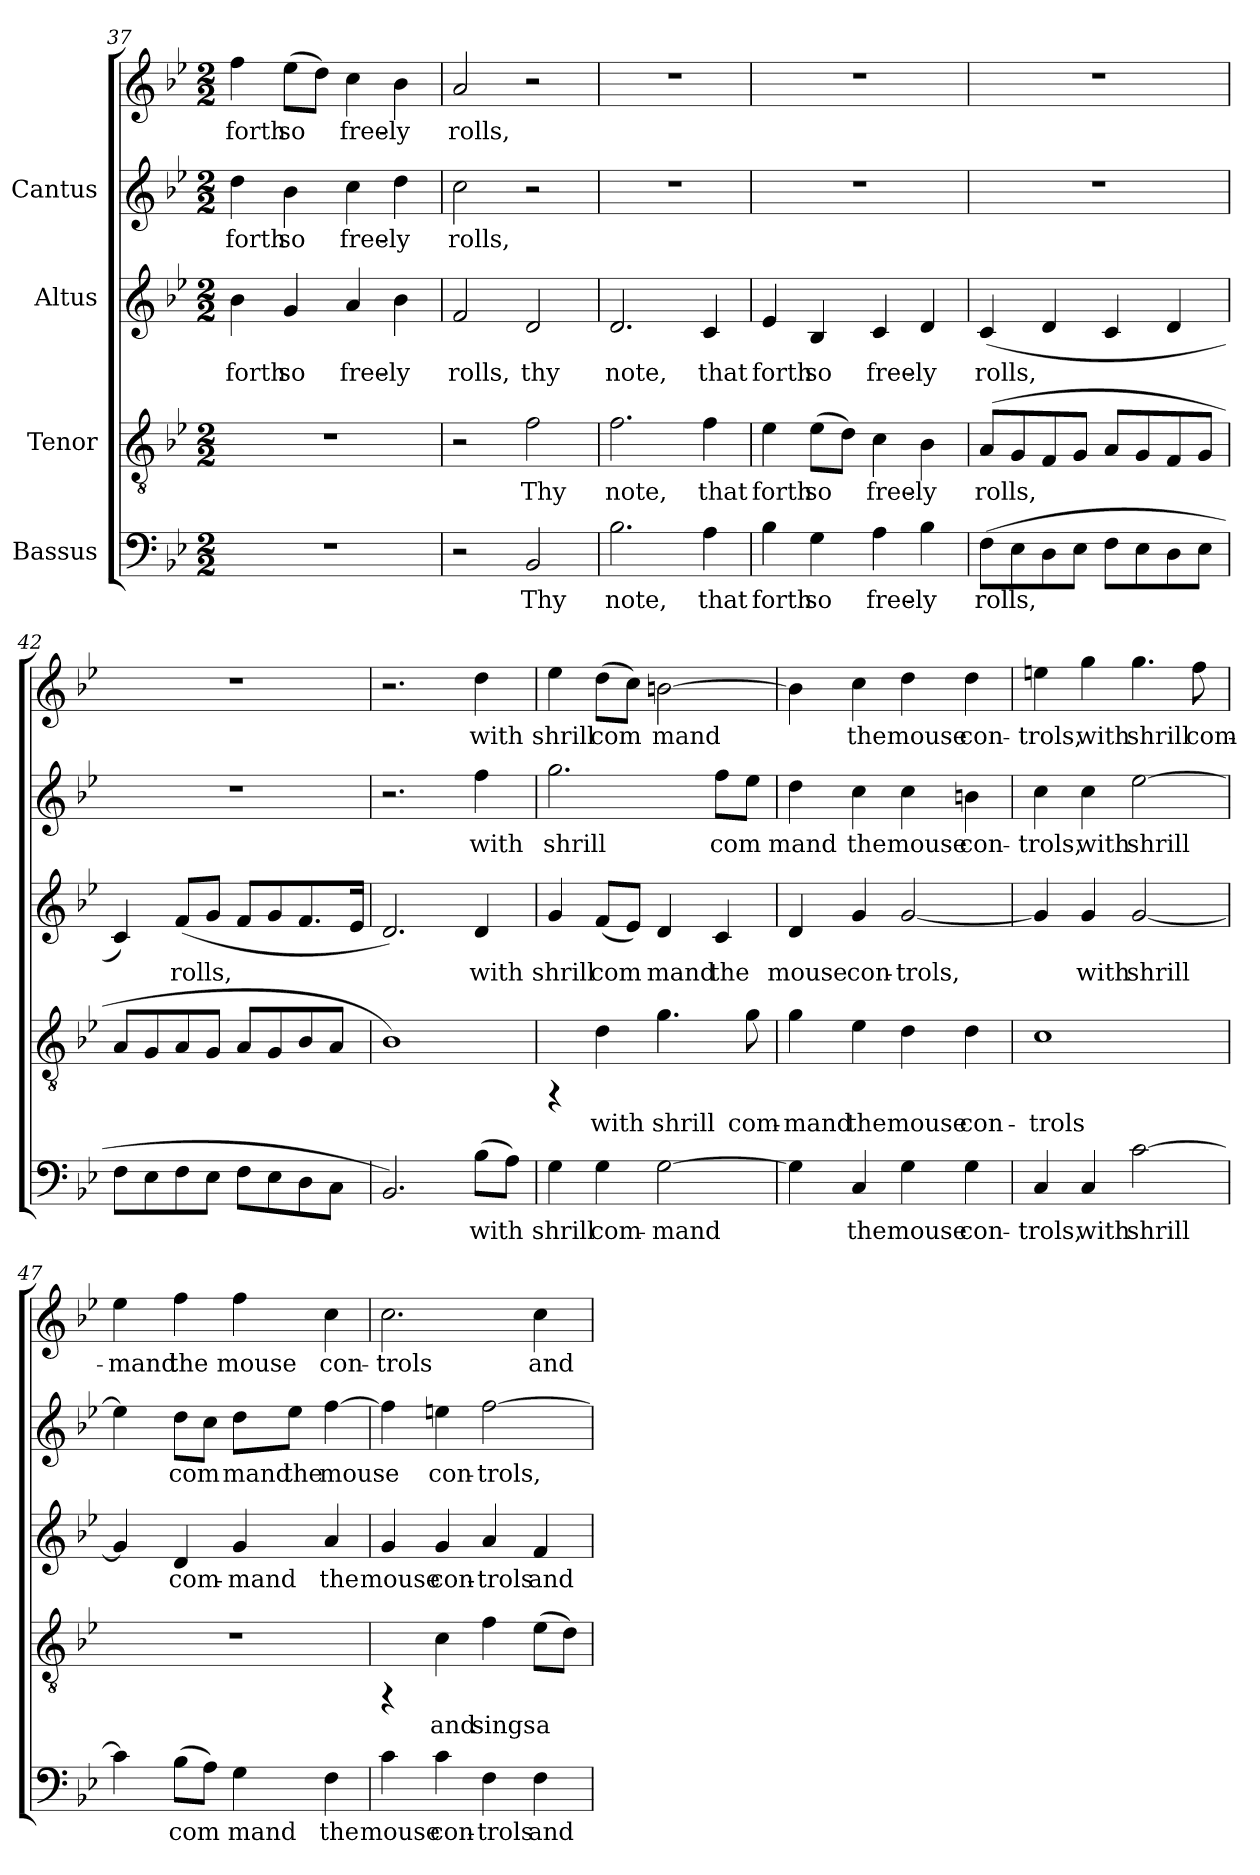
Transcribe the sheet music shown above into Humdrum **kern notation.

**kern	**text	**kern	**text	**kern	**text	**kern	**text	**kern	**text
*part4	*part4	*part3	*part3	*part2	*part2	*part1	*part1	*part1	*part1
*staff5	*staff5	*staff4	*staff4	*staff3	*staff3	*staff2	*staff2	*staff1	*staff1
*I"Bassus	*	*I"Tenor	*	*I"Altus	*	*I"Cantus	*	*	*
*clefF4	*	*clefGv2	*	*clefG2	*	*clefG2	*	*clefG2	*
*k[b-e-]	*	*k[b-e-]	*	*k[b-e-]	*	*k[b-e-]	*	*k[b-e-]	*
*B-:	*	*B-:	*	*B-:	*	*B-:	*	*B-:	*
*M2/2	*	*M2/2	*	*M2/2	*	*M2/2	*	*M2/2	*
=37	=37	=37	=37	=37	=37	=37	=37	=37	=37
!	!	!	!	!	!LO:LY:b:cj	!	!LO:LY:b:cj	!	!LO:LY:b:cj
1r	.	1r	.	4b-\	forth	4dd\	forth	4ff\	forth
!	!	!	!	!	!LO:LY:b:cj	!	!LO:LY:b:cj	!	!LO:LY:b:cj
.	.	.	.	4g/	so	4b-\	so	(>8ee-\L	so
!	!	!	!	!	!	!	!	!	!LO:LY:b:cj
.	.	.	.	.	.	.	.	8dd\J)	.
!	!	!	!	!	!LO:LY:b:cj	!	!LO:LY:b:cj	!	!LO:LY:b:cj
.	.	.	.	4a/	free-	4cc\	free-	4cc\	free-
!	!	!	!	!	!LO:LY:b:cj	!	!LO:LY:b:cj	!	!LO:LY:b:cj
.	.	.	.	4b-\	-ly	4dd\	-ly	4b-\	-ly
=38	=38	=38	=38	=38	=38	=38	=38	=38	=38
!	!	!	!	!	!LO:LY:b:cj	!	!LO:LY:b:cj	!	!LO:LY:b:cj
2r	.	2r	.	2f/	rolls,	2cc\	rolls,	2a/	rolls,
!	!LO:LY:b:cj	!	!LO:LY:b:cj	!	!LO:LY:b:cj	!	!	!	!
2BB-/	Thy	2f\	Thy	2d/	thy	2r	.	2r	.
!!LO:LB:g=z
=39	=39	=39	=39	=39	=39	=39	=39	=39	=39
!	!LO:LY:b:cj	!	!LO:LY:b:cj	!	!LO:LY:b:cj	!	!	!	!
2.B-\	note,	2.f\	note,	2.d/	note,	1r	.	1r	.
!	!LO:LY:b:cj	!	!LO:LY:b:cj	!	!LO:LY:b:cj	!	!	!	!
4A\	that	4f\	that	4c/	that	.	.	.	.
=40	=40	=40	=40	=40	=40	=40	=40	=40	=40
!	!LO:LY:b:cj	!	!LO:LY:b:cj	!	!LO:LY:b:cj	!	!	!	!
4B-\	forth	4e-\	forth	4e-/	forth	1r	.	1r	.
!	!LO:LY:b:cj	!	!LO:LY:b:cj	!	!LO:LY:b:cj	!	!	!	!
4G\	so	(>8e-\L	so	4B-/	so	.	.	.	.
!	!	!	!LO:LY:b:cj	!	!	!	!	!	!
.	.	8d\J)	.	.	.	.	.	.	.
!	!LO:LY:b:cj	!	!LO:LY:b:cj	!	!LO:LY:b:cj	!	!	!	!
4A\	free-	4c\	free-	4c/	free-	.	.	.	.
!	!LO:LY:b:cj	!	!LO:LY:b:cj	!	!LO:LY:b:cj	!	!	!	!
4B-\	-ly	4B-\	-ly	4d/	-ly	.	.	.	.
=41	=41	=41	=41	=41	=41	=41	=41	=41	=41
!	!LO:LY:b:cj	!	!LO:LY:b:cj	!	!LO:LY:b:cj	!	!	!	!
(>8F\L	rolls,	(<8A/L	rolls,	(<4c/	rolls,	1r	.	1r	.
!	!LO:LY:b:cj	!	!LO:LY:b:cj	!	!	!	!	!	!
8E-\	.	8G/	.	.	.	.	.	.	.
!	!LO:LY:b:cj	!	!LO:LY:b:cj	!	!LO:LY:b:cj	!	!	!	!
8D\	.	8F/	.	4d/	.	.	.	.	.
!	!LO:LY:b:cj	!	!LO:LY:b:cj	!	!	!	!	!	!
8E-\J	.	8G/J	.	.	.	.	.	.	.
!	!LO:LY:b:cj	!	!LO:LY:b:cj	!	!LO:LY:b:cj	!	!	!	!
8F\L	.	8A/L	.	4c/	.	.	.	.	.
!	!LO:LY:b:cj	!	!LO:LY:b:cj	!	!	!	!	!	!
8E-\	.	8G/	.	.	.	.	.	.	.
!	!LO:LY:b:cj	!	!LO:LY:b:cj	!	!LO:LY:b:cj	!	!	!	!
8D\	.	8F/	.	4d/	.	.	.	.	.
!	!LO:LY:b:cj	!	!LO:LY:b:cj	!	!	!	!	!	!
8E-\J	.	8G/J	.	.	.	.	.	.	.
=42	=42	=42	=42	=42	=42	=42	=42	=42	=42
!	!	!	!	!	!LO:LY:b:cj	!	!	!	!
8F\L	.	8A/L	.	4c/)	.	1r	.	1r	.
8E-\	.	8G/	.	.	.	.	.	.	.
!	!	!	!	!	!LO:LY:b:cj	!	!	!	!
8F\	.	8A/	.	(<8f/L	rolls,	.	.	.	.
!	!	!	!	!	!LO:LY:b:cj	!	!	!	!
8E-\J	.	8G/J	.	8g/J	.	.	.	.	.
!	!	!	!	!	!LO:LY:b:cj	!	!	!	!
8F\L	.	8A/L	.	8f/L	.	.	.	.	.
!	!	!	!	!	!LO:LY:b:cj	!	!	!	!
8E-\	.	8G/	.	8g/	.	.	.	.	.
!	!	!	!	!	!LO:LY:b:cj	!	!	!	!
8D\	.	8B-/	.	8.f/	.	.	.	.	.
8C\J	.	8A/J	.	.	.	.	.	.	.
!	!	!	!	!	!LO:LY:b:cj	!	!	!	!
.	.	.	.	16e-/J	.	.	.	.	.
=43	=43	=43	=43	=43	=43	=43	=43	=43	=43
!	!LO:LY:b:cj	!	!	!	!LO:LY:b:cj	!	!	!	!
2.BB-/)	.	1B-)	.	2.d/)	.	2.r	.	2.r	.
!	!LO:LY:b:cj	!	!	!	!LO:LY:b:cj	!	!LO:LY:b:cj	!	!LO:LY:b:cj
(>8B-\L	with	.	.	4d/	with	4ff\	with	4dd\	with
!	!LO:LY:b:cj	!	!	!	!	!	!	!	!
8A\J)	.	.	.	.	.	.	.	.	.
!!LO:PB:g=z
=44	=44	=44	=44	=44	=44	=44	=44	=44	=44
!	!LO:LY:b:cj	!	!	!	!LO:LY:b:cj	!	!LO:LY:b:cj	!	!LO:LY:b:cj
4G\	shrill	4rFF	.	4g/	shrill	2.gg\	shrill	4ee-\	shrill
!	!LO:LY:b:cj	!	!LO:LY:b:cj	!	!LO:LY:b:cj	!	!	!	!LO:LY:b:cj
4G\	com-	4d\	with	(<8f/L	com-	.	.	(>8dd\L	com-
!	!	!	!	!	!LO:LY:b:cj	!	!	!	!LO:LY:b:cj
.	.	.	.	8e-/J)	-	.	.	8cc\J)	-
!	!LO:LY:b:cj	!	!LO:LY:b:cj	!	!LO:LY:b:cj	!	!	!	!LO:LY:b:cj
[>2G\	-mand	4.g\	shrill	4d/	mand	.	.	[>2bn\	mand
!	!	!	!	!	!LO:LY:b:cj	!	!LO:LY:b:cj	!	!
.	.	.	.	4c/	the	8ff\L	com-	.	.
!	!	!	!LO:LY:b:cj	!	!	!	!LO:LY:b:cj	!	!
.	.	8g\	com-	.	.	8ee-\J	--	.	.
=45	=45	=45	=45	=45	=45	=45	=45	=45	=45
!	!LO:LY:b:cj	!	!LO:LY:b:cj	!	!LO:LY:b:cj	!	!LO:LY:b:cj	!	!LO:LY:b:cj
4G\]	.	4g\	-mand	4d/	mouse	4dd\	-mand	4bn\]	-
!	!LO:LY:b:cj	!	!LO:LY:b:cj	!	!LO:LY:b:cj	!	!LO:LY:b:cj	!	!LO:LY:b:cj
4C/	the	4e-\	the	4g/	con-	4cc\	the	4cc\	the
!	!LO:LY:b:cj	!	!LO:LY:b:cj	!	!LO:LY:b:cj	!	!LO:LY:b:cj	!	!LO:LY:b:cj
4G\	mouse	4d\	mouse	[<2g/	-trols,	4cc\	mouse	4dd\	mouse
!	!LO:LY:b:cj	!	!LO:LY:b:cj	!	!	!	!LO:LY:b:cj	!	!LO:LY:b:cj
4G\	con-	4d\	con-	.	.	4bn\	con-	4dd\	con-
=46	=46	=46	=46	=46	=46	=46	=46	=46	=46
!	!LO:LY:b:cj	!	!LO:LY:b:cj	!	!LO:LY:b:cj	!	!LO:LY:b:cj	!	!LO:LY:b:cj
4C/	-trols,	1c	-trols	4g/]	.	4cc\	-trols,	4een\	-trols,
!	!LO:LY:b:cj	!	!	!	!LO:LY:b:cj	!	!LO:LY:b:cj	!	!LO:LY:b:cj
4C/	with	.	.	4g/	with	4cc\	with	4gg\	with
!	!LO:LY:b:cj	!	!	!	!LO:LY:b:cj	!	!LO:LY:b:cj	!	!LO:LY:b:cj
[>2c\	shrill	.	.	[<2g/	shrill	[>2ee-\	shrill	4.gg\	shrill
!	!	!	!	!	!	!	!	!	!LO:LY:b:cj
.	.	.	.	.	.	.	.	8ff\	com-
=47	=47	=47	=47	=47	=47	=47	=47	=47	=47
!	!LO:LY:b:cj	!	!	!	!LO:LY:b:cj	!	!LO:LY:b:cj	!	!LO:LY:b:cj
4c\]	.	1r	.	4g/]	.	4ee-\]	-	4ee-\	mand
!	!LO:LY:b:cj	!	!	!	!LO:LY:b:cj	!	!LO:LY:b:cj	!	!LO:LY:b:cj
(>8B-\L	com-	.	.	4d/	com-	8dd\L	com-	4ff\	the
!	!LO:LY:b:cj	!	!	!	!	!	!LO:LY:b:cj	!	!
8A\J)	-	.	.	.	.	8cc\J	-	.	.
!	!LO:LY:b:cj	!	!	!	!LO:LY:b:cj	!	!LO:LY:b:cj	!	!LO:LY:b:cj
4G\	mand	.	.	4g/	-mand	8dd\L	mand	4ff\	mouse
!	!	!	!	!	!	!	!LO:LY:b:cj	!	!
.	.	.	.	.	.	8ee-\J	the	.	.
!	!LO:LY:b:cj	!	!	!	!LO:LY:b:cj	!	!LO:LY:b:cj	!	!LO:LY:b:cj
4F\	the	.	.	4a/	the	[>4ff\	mouse	4cc\	con-
!!LO:LB:g=z
=48	=48	=48	=48	=48	=48	=48	=48	=48	=48
!	!LO:LY:b:cj	!	!	!	!LO:LY:b:cj	!	!LO:LY:b:cj	!	!LO:LY:b:cj
4c\	mouse	4rFF	.	4g/	mouse	4ff\]	.	2.cc\	trols
!	!LO:LY:b:cj	!	!LO:LY:b:cj	!	!LO:LY:b:cj	!	!LO:LY:b:cj	!	!
4c\	con-	4c\	and	4g/	con-	4een\	con-	.	.
!	!LO:LY:b:cj	!	!LO:LY:b:cj	!	!LO:LY:b:cj	!	!LO:LY:b:cj	!	!
4F\	-trols	4f\	sings	4a/	-trols	[>2ff\	-trols,	.	.
!	!LO:LY:b:cj	!	!LO:LY:b:cj	!	!LO:LY:b:cj	!	!	!	!LO:LY:b:cj
4F\	and	(>8e-\L	a	4f/	and	.	.	4cc\	and
!	!	!	!LO:LY:b:cj	!	!	!	!	!	!
.	.	8d\J)	.	.	.	.	.	.	.
=	=	=	=	=	=	=	=	=	=
*-	*-	*-	*-	*-	*-	*-	*-	*-	*-
